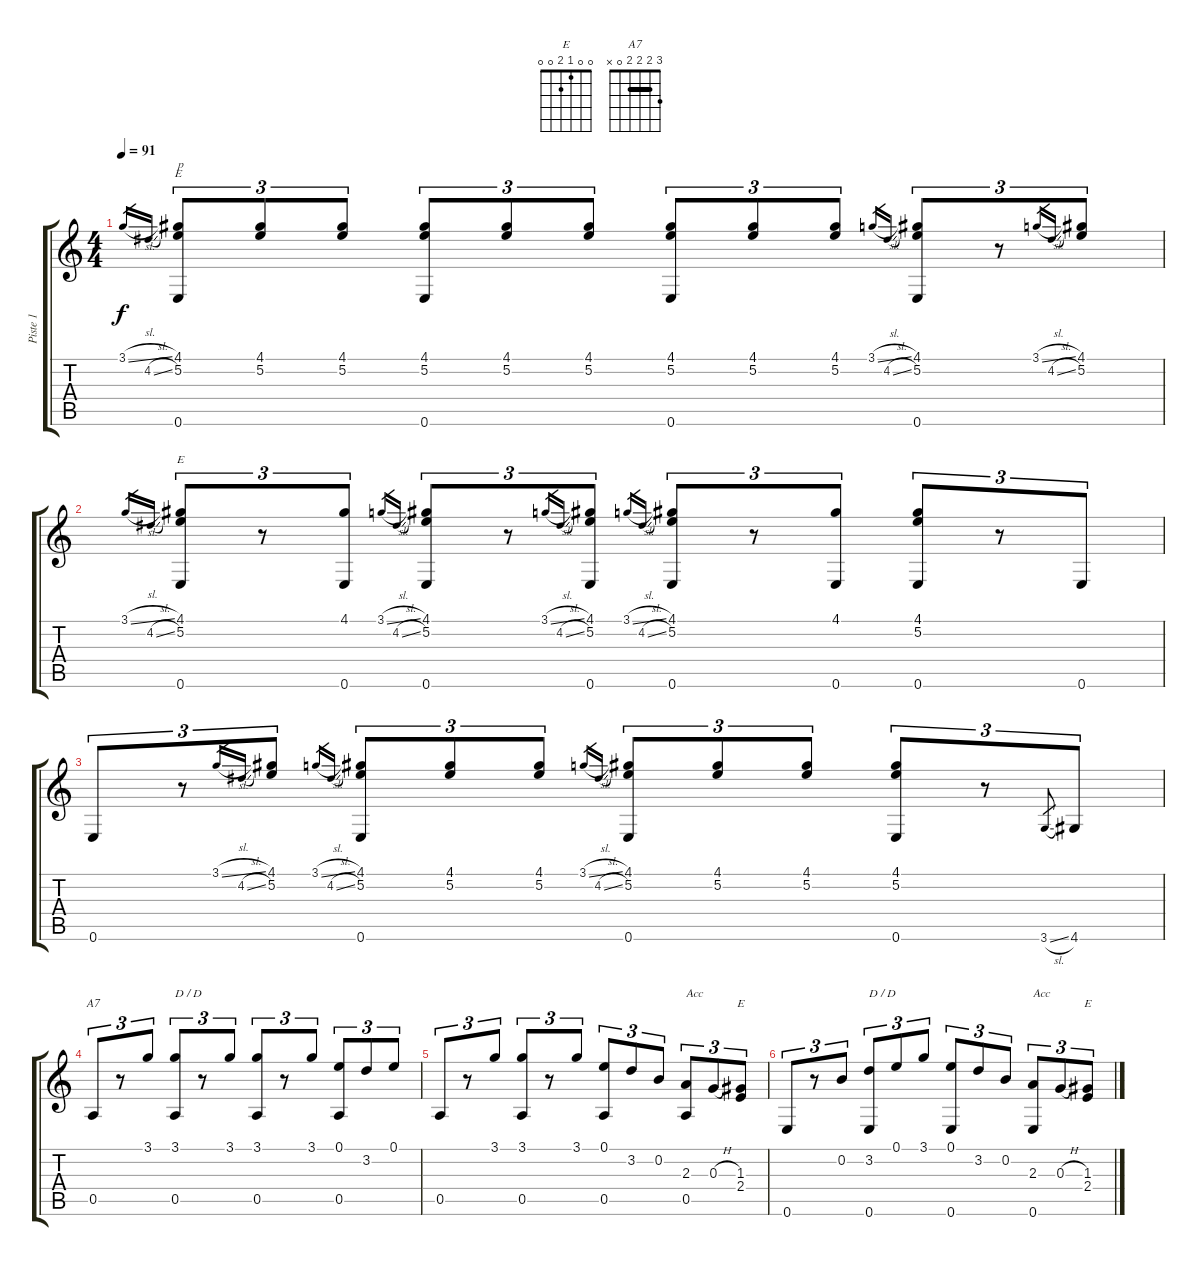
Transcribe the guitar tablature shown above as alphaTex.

\track ("Piste 1" "Piste 1") {instrument acousticguitarnylon}
\staff {score tabs}
\tuning (E4 B3 G3 D3 A2 E2) {hide}
\chord ("E" 4 5 4 x x 0) {firstfret 4}
\chord ("E" x x x x x x)
\chord ("A7" 3 2 2 2 0 x) {barre 2}
\chord ("E" x x 1 2 x x)
\chord ("E" 0 0 1 2 0 0)
\ts (4 4)
\tempo 91
\clef g2
\ks c
3.1{sl}.16{gr dy f instrument acousticguitarnylon} 4.2{sl}.16{gr} (4.1 5.2 0.6).8{tu (3 2) ch "E" txt "p"} (4.1 5.2).8{tu (3 2)} (4.1 5.2).8{tu (3 2)} (4.1 5.2 0.6).8{tu (3 2)} (4.1 5.2).8{tu (3 2)} (4.1 5.2).8{tu (3 2)} (4.1 5.2 0.6).8{tu (3 2)} (4.1 5.2).8{tu (3 2)} (4.1 5.2).8{tu (3 2)} 3.1{sl}.16{gr} 4.2{sl}.16{gr} (4.1 5.2 0.6).8{tu (3 2)} r.8{tu (3 2)} 3.1{sl}.16{gr} 4.2{sl}.16{gr} (4.1 5.2).8{tu (3 2)} |
3.1{sl}.16{gr} 4.2{sl}.16{gr} (4.1 5.2 0.6).8{tu (3 2) ch "E"} r.8{tu (3 2)} (4.1 0.6).8{tu (3 2)} 3.1{sl}.16{gr} 4.2{sl}.16{gr} (4.1 5.2 0.6).8{tu (3 2)} r.8{tu (3 2)} 3.1{sl}.16{gr} 4.2{sl}.16{gr} (4.1 5.2 0.6).8{tu (3 2)} 3.1{sl}.16{gr} 4.2{sl}.16{gr} (4.1 5.2 0.6).8{tu (3 2)} r.8{tu (3 2)} (4.1 0.6).8{tu (3 2)} (4.1 5.2 0.6).8{tu (3 2)} r.8{tu (3 2)} 0.6.8{tu (3 2)} |
0.6.8{tu (3 2)} r.8{tu (3 2)} 3.1{sl}.16{gr} 4.2{sl}.16{gr} (4.1 5.2).8{tu (3 2)} 3.1{sl}.16{gr} 4.2{sl}.16{gr} (4.1 5.2 0.6).8{tu (3 2)} (4.1 5.2).8{tu (3 2)} (4.1 5.2).8{tu (3 2)} 3.1{sl}.16{gr} 4.2{sl}.16{gr} (4.1 5.2 0.6).8{tu (3 2)} (4.1 5.2).8{tu (3 2)} (4.1 5.2).8{tu (3 2)} (4.1 5.2 0.6).8{tu (3 2)} r.8{tu (3 2)} 3.6{sl}.8{gr} 4.6.8{tu (3 2)} |
0.5.8{tu (3 2) ch "A7"} r.8{tu (3 2)} 3.1.8{tu (3 2)} (3.1 0.5).8{tu (3 2) txt "D / D"} r.8{tu (3 2)} 3.1.8{tu (3 2)} (3.1 0.5).8{tu (3 2)} r.8{tu (3 2)} 3.1.8{tu (3 2)} (0.1 0.5).8{tu (3 2)} 3.2.8{tu (3 2)} 0.1.8{tu (3 2)} |
0.5.8{tu (3 2)} r.8{tu (3 2)} 3.1.8{tu (3 2)} (3.1 0.5).8{tu (3 2)} r.8{tu (3 2)} 3.1.8{tu (3 2)} (0.1 0.5).8{tu (3 2)} 3.2.8{tu (3 2)} 0.2.8{tu (3 2)} (2.3 0.5).8{tu (3 2) txt "Acc"} 0.3{h}.8{tu (3 2)} (1.3 2.4).8{tu (3 2) ch "E"} |
0.6.8{tu (3 2)} r.8{tu (3 2)} 0.2.8{tu (3 2)} (3.2 0.6).8{tu (3 2) txt "D / D"} 0.1.8{tu (3 2)} 3.1.8{tu (3 2)} (0.1 0.6).8{tu (3 2)} 3.2.8{tu (3 2)} 0.2.8{tu (3 2)} (2.3 0.6).8{tu (3 2) txt "Acc"} 0.3{h}.8{tu (3 2)} (1.3 2.4).8{tu (3 2) ch "E"}
